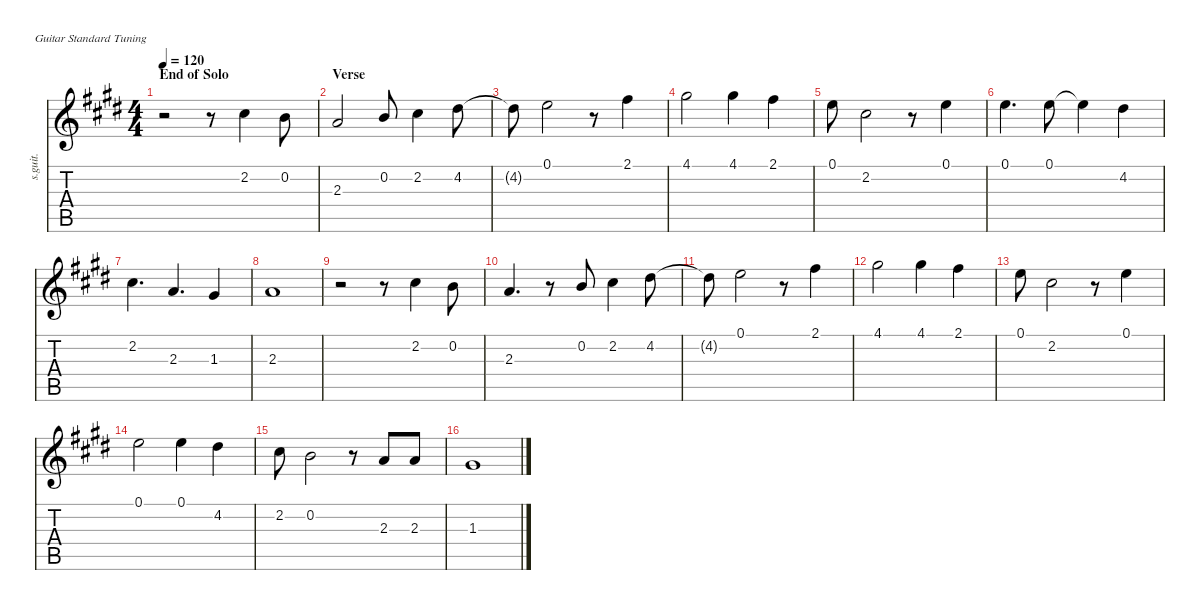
\defaultSystemsLayout 4
\hideDynamics
\bracketExtendMode nobrackets
\otherSystemsTrackNameOrientation horizontal
\track ("Steel Guitar" "s.guit.") {instrument acousticguitarsteel}
\staff {score tabs}
\tuning (E4 B3 G3 D3 A2 E2)
\ts (4 4)
\section ("" "End of Solo")
\tempo 120
\clef g2
\ks e
r.2{dy f instrument acousticguitarsteel beam Down} r.8{beam Down} 2.2{acc #}.4{beam Down} 0.2{acc forcenatural}.8{beam Down} |
\section ("" "Verse")
2.3{acc forcenatural}.2{beam Up} 0.2{acc forcenatural}.8{beam Up} 2.2{acc #}.4{beam Down} 4.2{acc #}.8{beam Down} |
4.2{t acc #}.8{beam Down} 0.1{acc forcenatural}.2{beam Down} r.8{beam Down} 2.1{acc #}.4{beam Down} |
4.1{acc #}.2{beam Down} 4.1{acc #}.4{beam Down} 2.1{acc #}.4{beam Down} |
0.1{acc forcenatural}.8{beam Down} 2.2{acc #}.2{beam Down} r.8{beam Down} 0.1{acc forcenatural}.4{beam Down} |
0.1{acc forcenatural}.4{d beam Down} 0.1{acc forcenatural}.8{beam Down} 0.1{t acc forcenatural}.4{beam Down} 4.2{acc #}.4{beam Down} |
2.2{acc #}.4{d beam Down} 2.3{acc forcenatural}.4{d beam Up} 1.3{acc #}.4{beam Up} |
2.3{acc forcenatural}.1{beam Up} |
r.2{beam Down} r.8{beam Down} 2.2{acc #}.4{beam Down} 0.2{acc forcenatural}.8{beam Down} |
2.3{acc forcenatural}.4{d beam Up} r.8{beam Up} 0.2{acc forcenatural}.8{beam Up} 2.2{acc #}.4{beam Down} 4.2{acc #}.8{beam Down} |
4.2{t acc #}.8{beam Down} 0.1{acc forcenatural}.2{beam Down} r.8{beam Down} 2.1{acc #}.4{beam Down} |
4.1{acc #}.2{beam Down} 4.1{acc #}.4{beam Down} 2.1{acc #}.4{beam Down} |
0.1{acc forcenatural}.8{beam Down} 2.2{acc #}.2{beam Down} r.8{beam Down} 0.1{acc forcenatural}.4{beam Down} |
0.1{acc forcenatural}.2{beam Down} 0.1{acc forcenatural}.4{beam Down} 4.2{acc #}.4{beam Down} |
2.2{acc #}.8{beam Down} 0.2{acc forcenatural}.2{beam Down} r.8{beam Down} 2.3{acc forcenatural}.8{beam Up} 2.3{acc forcenatural}.8{beam Up} |
1.3{acc #}.1{beam Up}
